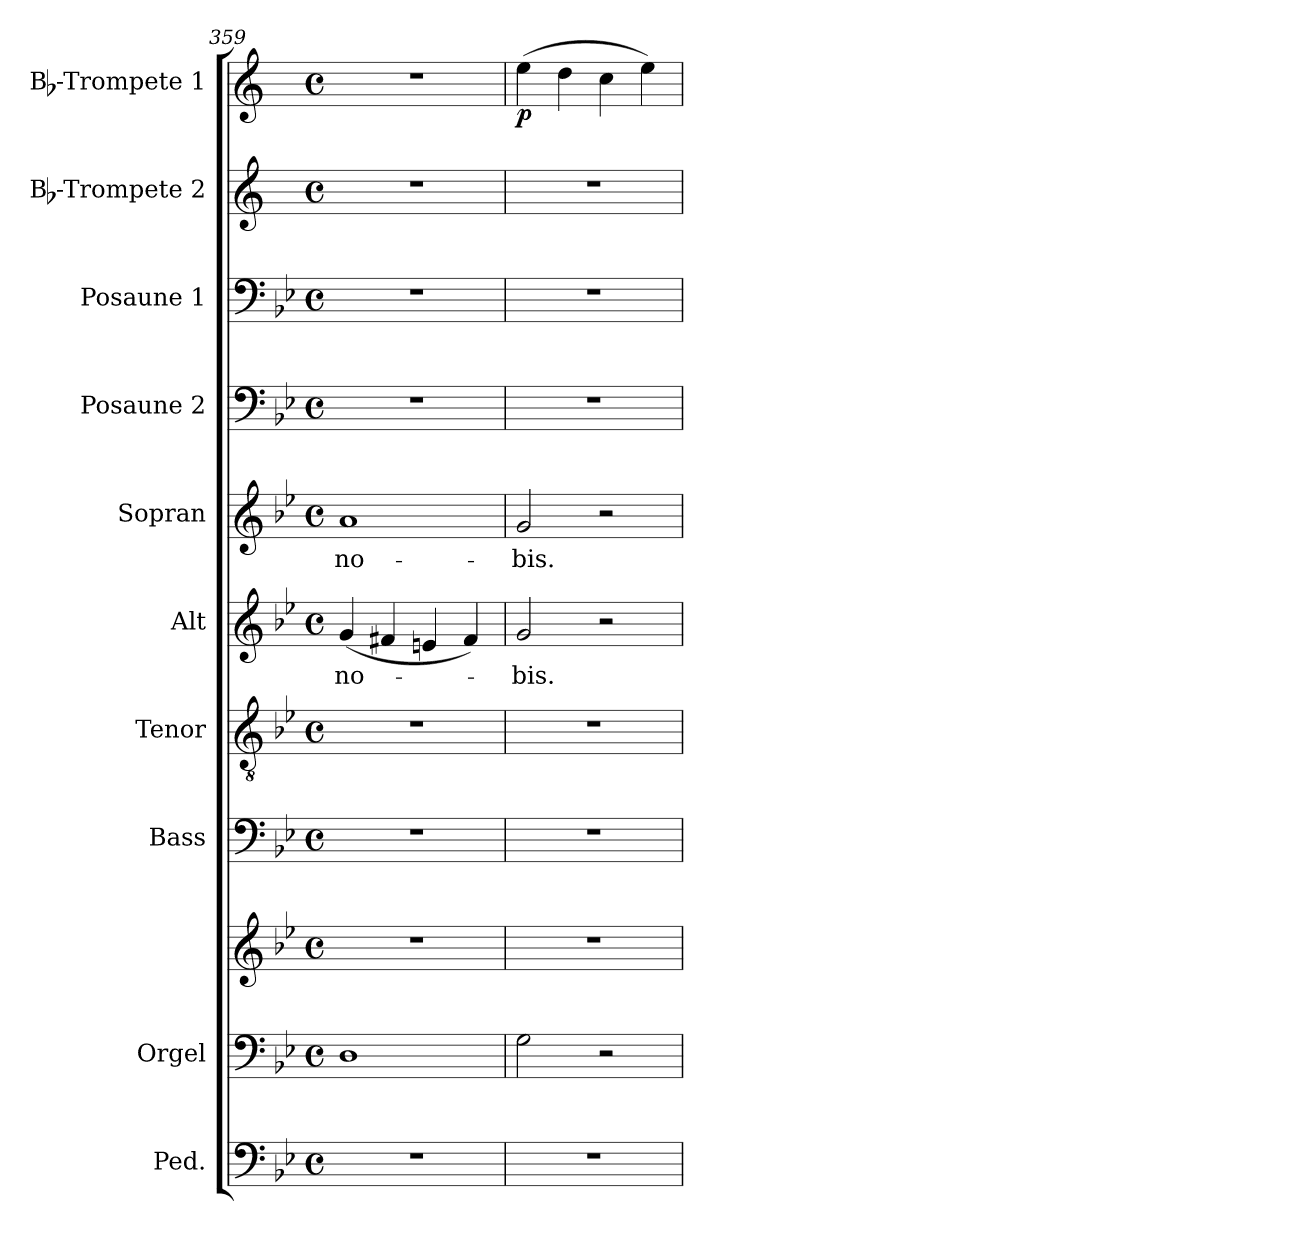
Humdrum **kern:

**kern	**kern	**kern	**kern	**kern	**kern	**text	**kern	**text	**kern	**kern	**kern	**kern	**dynam
*part10	*part9	*part9	*part8	*part7	*part6	*part6	*part5	*part5	*part4	*part3	*part2	*part1	*part1
*staff11	*staff10	*staff9	*staff8	*staff7	*staff6	*staff6	*staff5	*staff5	*staff4	*staff3	*staff2	*staff1	*staff1
*I"Ped.	*I"Orgel	*	*I"Bass	*I"Tenor	*I"Alt	*	*I"Sopran	*	*I"Posaune 2	*I"Posaune 1	*I"Bb-Trompete 2	*I"Bb-Trompete 1	*
*	*I'Org.	*	*I'B.	*I'T.	*I'A.	*	*I'S.	*	*I'Pos. 2	*I'Pos. 1	*I'Bb Trp. 2	*I'Bb Trp. 1	*
*clefF4	*clefF4	*clefG2	*clefF4	*clefGv2	*clefG2	*	*clefG2	*	*clefF4	*clefF4	*clefG2	*clefG2	*
*ITrd7c12	*	*	*	*	*	*	*	*	*	*	*ITrd1c2	*ITrd1c2	*
*k[b-e-]	*k[b-e-]	*k[b-e-]	*k[b-e-]	*k[b-e-]	*k[b-e-]	*	*k[b-e-]	*	*k[b-e-]	*k[b-e-]	*k[b-e-]	*k[b-e-]	*
*B-:	*B-:	*B-:	*B-:	*B-:	*B-:	*	*B-:	*	*B-:	*B-:	*B-:	*B-:	*
*M4/4	*M4/4	*M4/4	*M4/4	*M4/4	*M4/4	*	*M4/4	*	*M4/4	*M4/4	*M4/4	*M4/4	*
*met(c)	*met(c)	*met(c)	*met(c)	*met(c)	*met(c)	*	*met(c)	*	*met(c)	*met(c)	*met(c)	*met(c)	*
=359	=359	=359	=359	=359	=359	=359	=359	=359	=359	=359	=359	=359	=359
!	!	!	!	!	!	!LO:LY:b	!	!LO:LY:b	!	!	!	!	!
1r	1D	1r	1r	1r	(<4g/	no-	1a	no-	1r	1r	1r	1r	.
.	.	.	.	.	4f#X/	.	.	.	.	.	.	.	.
.	.	.	.	.	4en/	.	.	.	.	.	.	.	.
.	.	.	.	.	4f#/)	.	.	.	.	.	.	.	.
=360	=360	=360	=360	=360	=360	=360	=360	=360	=360	=360	=360	=360	=360
!	!	!	!	!	!	!LO:LY:b	!	!LO:LY:b	!	!	!	!	!LO:DY:b
1r	2G\	1r	1r	1r	2g/	-bis.	2g/	-bis.	1r	1r	1r	(>4dd\	p
.	.	.	.	.	.	.	.	.	.	.	.	4cc\	.
.	2r	.	.	.	2r	.	2r	.	.	.	.	4b-\	.
.	.	.	.	.	.	.	.	.	.	.	.	4dd\)	.
=	=	=	=	=	=	=	=	=	=	=	=	=	=
*-	*-	*-	*-	*-	*-	*-	*-	*-	*-	*-	*-	*-	*-
